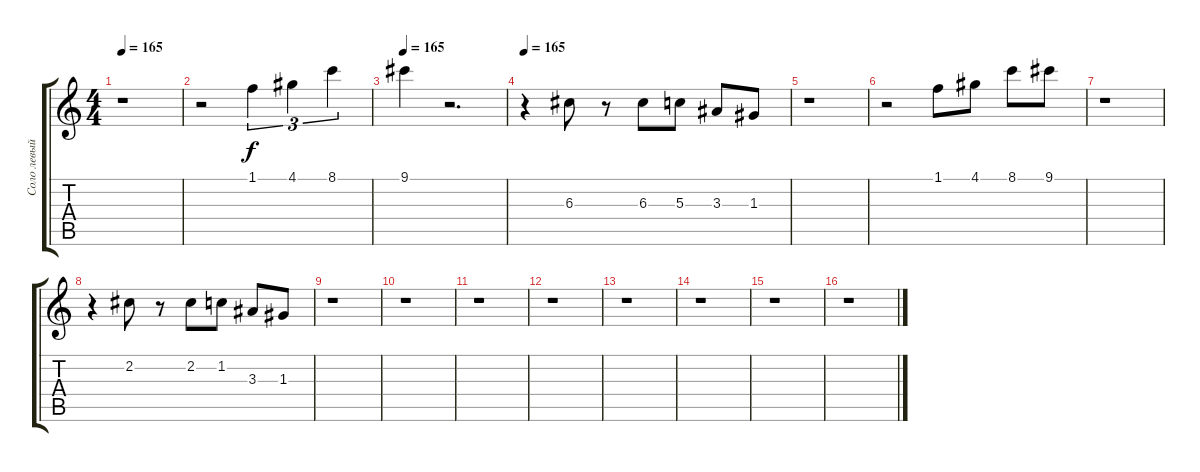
\track ("Соло левый" "Соло левый") {instrument distortionguitar}
\staff {score tabs}
\tuning (E4 B3 G3 D3 A2 E2) {hide}
\ts (4 4)
\tempo 165
\clef g2
\ks c
r.1{dy f} |
r.2 1.1.4{tu (3 2)} 4.1.4{tu (3 2)} 8.1.4{tu (3 2)} |
\tempo 165
9.1.4 r.2{d} |
\tempo 165
r.4 6.3.8 r.8 6.3.8 5.3.8 3.3.8 1.3.8 |
r.1 |
r.2 1.1.8 4.1.8 8.1.8 9.1.8 |
r.1 |
r.4 2.2.8 r.8 2.2.8 1.2.8 3.3.8 1.3.8 |
r.1 |
r.1 |
r.1 |
r.1 |
r.1 |
r.1 |
r.1 |
r.1
